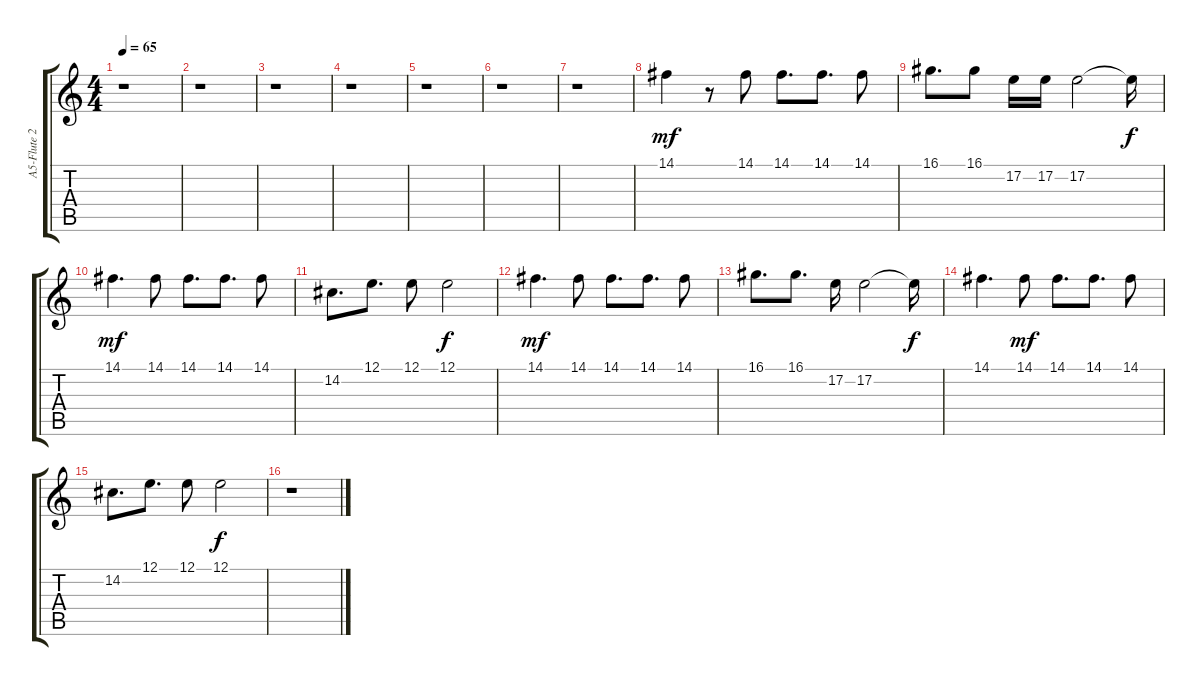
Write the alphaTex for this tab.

\track ("A5-Flute 2   : " "A5-Flute 2") {instrument flute}
\staff {score tabs}
\tuning (E4 B3 G3 D3 A2 E2) {hide}
\ts (4 4)
\tempo 65
\clef g2
\ks c
r.1{dy mf} |
r.1 |
r.1 |
r.1 |
r.1 |
r.1 |
r.1 |
14.1.4 r.8 14.1.8 14.1.8{d} 14.1.8{d} 14.1.8 |
16.1.8{d} 16.1.8 17.2.16 17.2.16 17.2.2 17.2{t}.16{dy f} |
14.1.4{d dy mf} 14.1.8 14.1.8{d} 14.1.8{d} 14.1.8 |
14.2.8{d} 12.1.8{d} 12.1.8 12.1.2{dy f} |
14.1.4{d dy mf} 14.1.8 14.1.8{d} 14.1.8{d} 14.1.8 |
16.1.8{d} 16.1.8{d} 17.2.16 17.2.2 17.2{t}.16{dy f} |
14.1.4{d} 14.1.8{dy mf} 14.1.8{d} 14.1.8{d} 14.1.8 |
14.2.8{d} 12.1.8{d} 12.1.8 12.1.2{dy f} |
r.1
